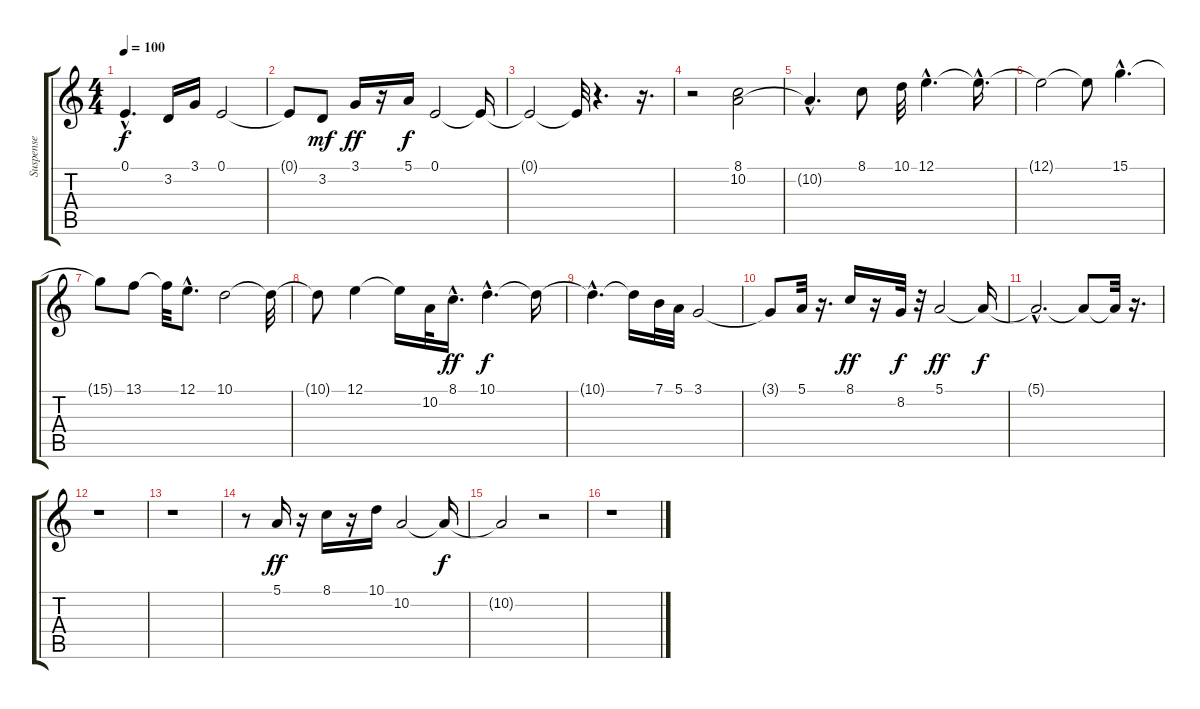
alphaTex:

\track ("Suspense" "Suspense") {instrument guitarfretnoise}
\staff {score tabs}
\tuning (E4 B3 G3 D3 A2 E2) {hide}
\ts (4 4)
\tempo 100
\clef g2
\ks c
0.1{hac t}.4{d dy f} 3.2.16 3.1.16 0.1.2 |
0.1{t}.8 3.2.8{dy mf} 3.1.16{dy ff} r.16 5.1.16{dy f} 0.1.2 0.1{t}.16 |
0.1{t}.2 0.1{t}.32 r.4{d} r.16{d} |
r.2 (8.1 10.2).2 |
10.2{hac t}.4{d} 8.1.8 10.1.32 12.1{hac}.4{d} 12.1{hac t}.16{d} |
12.1{t}.2 12.1{t}.8 15.1{hac}.4{d} |
15.1{t}.8 13.1.8 13.1{t}.32 12.1{hac}.8{d} 10.1.2 10.1{t}.32 |
10.1{t}.8 12.1.4 12.1{t}.16 10.2.32 8.1{hac}.16{d dy ff} 10.1{hac}.4{d dy f} 10.1{t}.16 |
10.1{hac t}.4{d} 10.1{t}.16 7.1.32 5.1.32 3.1.2 |
3.1{t}.8 5.1.32 r.16{d} 8.1.16{dy ff} r.16 8.2.32{dy f} r.32 5.1.2{dy ff} 5.1{t}.16{dy f} |
5.1{hac t}.2{d} 5.1{t}.8 5.1{t}.32 r.16{d} |
r.1 |
r.1 |
r.8 5.1.16{dy ff} r.16 8.1.16 r.16 10.1.16 10.2.2 10.2{t}.16{dy f} |
10.2{t}.2 r.2 |
r.1
